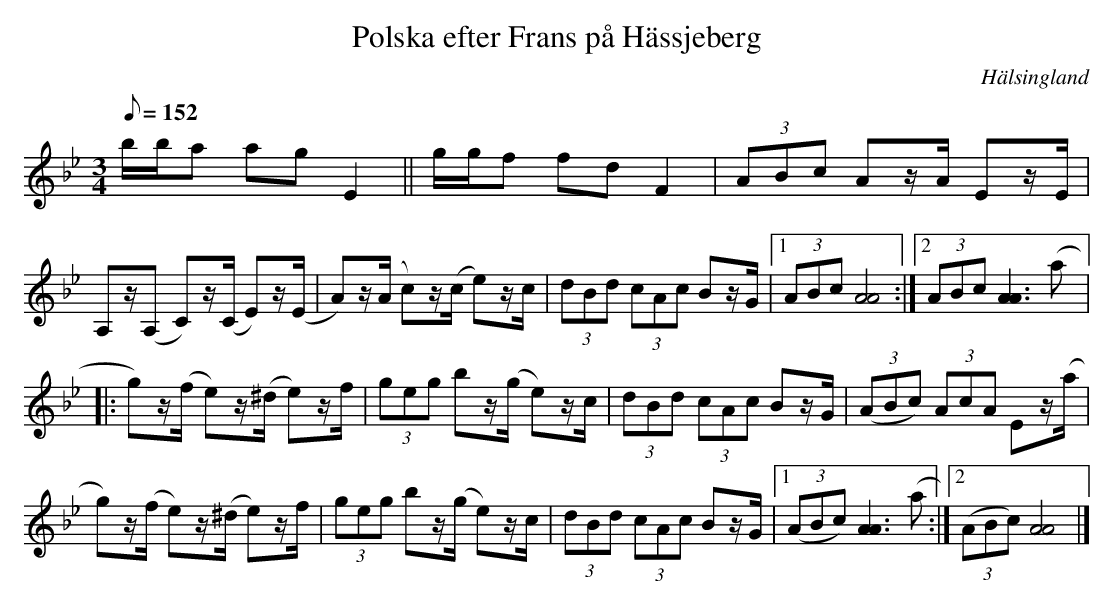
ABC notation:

X:1
T:Polska efter Frans på Hässjeberg
O:Hälsingland
M:3/4
L:1/8
Q:152
K:Bb
b/b/-a a-g E2||g/g/-f f-d F2|(3ABc Az/A/ Ez/E/|
A,z/(A, C)z/(C/ E)z/(E/|A)z/(A/ c)z/(c/ e)z/c/|(3dBd (3cAc Bz/G/|[1(3ABc [A4A4]:|[2(3ABc [A3A3](a|:!
g)z/(f/ e)z/(^d/ e)z/f/|(3geg bz/(g/ e)z/c/|(3dBd (3cAc Bz/G/|((3ABc) (3AcA Ez/(a/|!
g)z/(f/ e)z/(^d/ e)z/f/|(3geg bz/(g/ e)z/c/|(3dBd (3cAc Bz/G/|[1((3ABc) [A3A3](a:|[2((3ABc) [A4A4]|]
